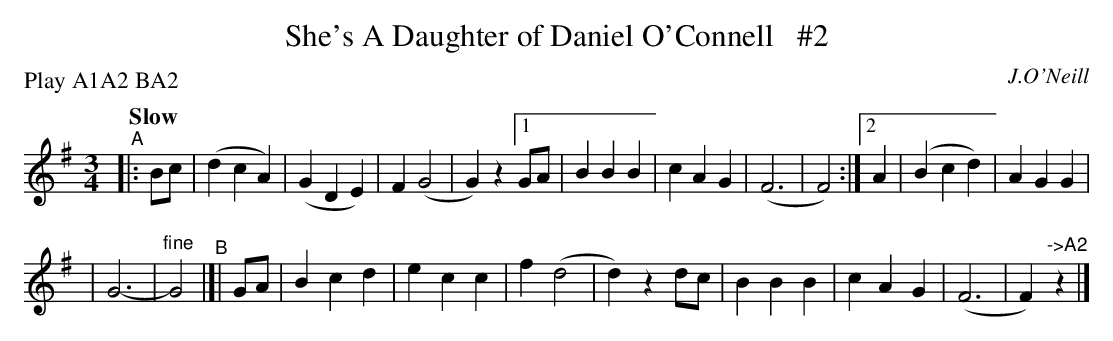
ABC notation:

X:1
T: She's A Daughter of Daniel O'Connell   #2
Q: "Slow"
O: J.O'Neill
P: Play A1A2 BA2
M: 3/4
L: 1/4
K: G
"^A"|: B/c/ | (dcA) | (GDE) | F(G2 | G)z [1 G/A/ |  BBB  | cAG | (F3 | F2) :|[2 A | (Bcd) | AGG |
| G3- | "^fine"G2 "^B"|[| G/A/ | Bcd  |  ecc  | f(d2 | d)zd/c/ |  BBB  | cAG | (F3 | F)"->A2"z |]
